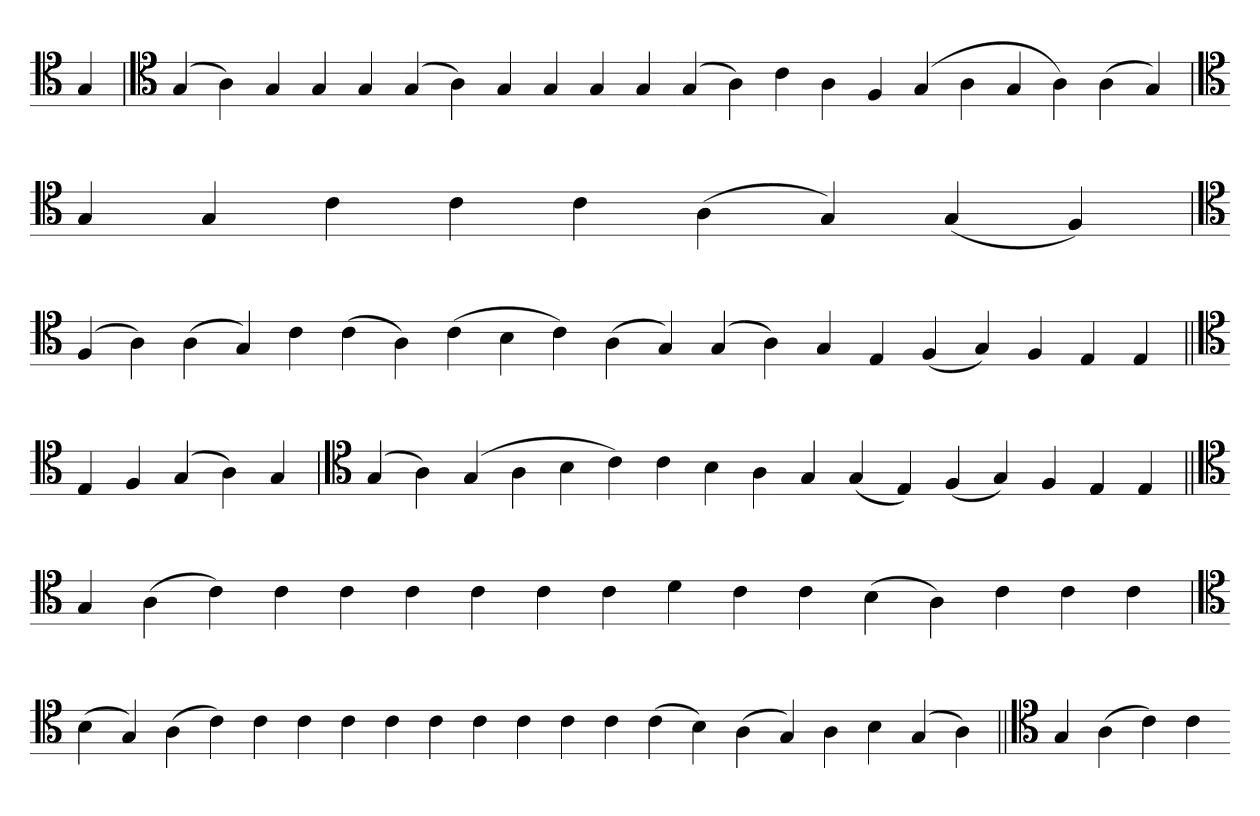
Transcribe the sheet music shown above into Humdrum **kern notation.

**kern
*part1
*staff1
*clefC4
=
4G
=`
*clefC4
(4G
4A)
4G
4G
4G
(4G
4A)
4G
4G
4G
4G
(4G
4A)
4c
4A
4F
(4G
4A
4G
4A)
(4A
4G)
='
*clefC4
4G
4G
4c
4c
4c
(4A
4G)
(4G
4F)
=`
*clefC4
(4F
4A)
(4A
4G)
4c
(4c
4A)
(4c
4B
4c)
(4A
4G)
(4G
4A)
4G
4E
(4F
4G)
4F
4E
4E
=||
*clefC4
4E
4F
(4G
4A)
4G
=`
*clefC4
(4G
4A)
(4G
4A
4B
4c)
4c
4B
4A
4G
(4G
4E)
(4F
4G)
4F
4E
4E
=||
*clefC4
4G
(4A
4c)
4c
4c
4c
4c
4c
4c
4d
4c
4c
(4B
4A)
4c
4c
4c
=
*clefC4
(4B
4G)
(4A
4c)
4c
4c
4c
4c
4c
4c
4c
4c
4c
(4c
4B)
(4A
4G)
4A
4B
(4G
4A)
=||
*clefC4
4G
(4A
4c)
4c
=-
*-
